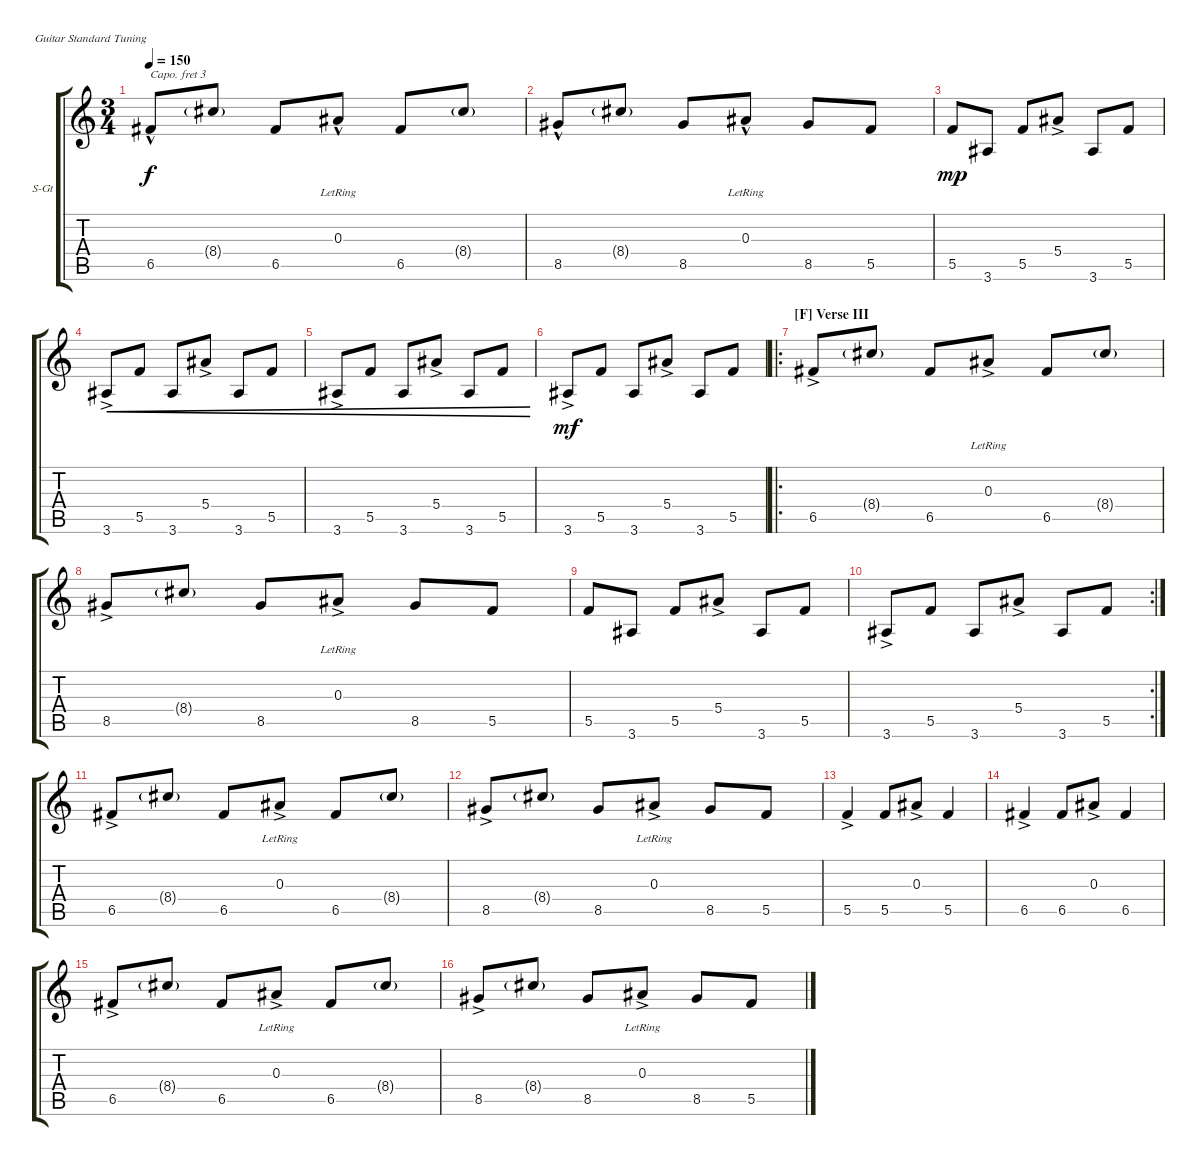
\defaultSystemsLayout 4
\bracketExtendMode groupsimilarinstruments
\firstSystemTrackNameOrientation horizontal
\otherSystemsTrackNameOrientation horizontal
\track ("Steel Guitar" "S-Gt") {instrument acousticguitarsteel}
\staff {score tabs}
\capo 3
\tuning (E4 B3 G3 D3 A2 E2)
\ts (3 4)
\tempo 150
\clef g2
\ks c
6.5{hac}.8{dy f} 8.4{g}.8 6.5.8 0.3{hac lr}.8 6.5.8 8.4{g}.8 |
8.5{hac}.8 8.4{g}.8 8.5.8 0.3{hac lr}.8 8.5.8 5.5.8 |
5.5.8{dy mp} 3.6.8 5.5.8 5.4{ac}.8 3.6.8 5.5.8 |
3.6{ac}.8{cre} 5.5.8{cre} 3.6.8{cre} 5.4{ac}.8{cre} 3.6.8{cre} 5.5.8{cre} |
3.6{ac}.8{cre} 5.5.8{cre} 3.6.8{cre} 5.4{ac}.8{cre} 3.6.8{cre} 5.5.8{cre} |
3.6{ac}.8{dy mf} 5.5.8 3.6.8 5.4{ac}.8 3.6.8 5.5.8 |
\ro
\section ("F" "Verse III")
6.5{ac}.8 8.4{g}.8 6.5.8 0.3{ac lr}.8 6.5.8 8.4{g}.8 |
8.5{ac}.8 8.4{g}.8 8.5.8 0.3{ac lr}.8 8.5.8 5.5.8 |
5.5.8 3.6.8 5.5.8 5.4{ac}.8 3.6.8 5.5.8 |
\rc 2
3.6{ac}.8 5.5.8 3.6.8 5.4{ac}.8 3.6.8 5.5.8 |
6.5{ac}.8 8.4{g}.8 6.5.8 0.3{ac lr}.8 6.5.8 8.4{g}.8 |
8.5{ac}.8 8.4{g}.8 8.5.8 0.3{ac lr}.8 8.5.8 5.5.8 |
5.5{ac}.4 5.5.8 0.3{ac}.8 5.5.4 |
6.5{ac}.4 6.5.8 0.3{ac}.8 6.5.4 |
6.5{ac}.8 8.4{g}.8 6.5.8 0.3{ac lr}.8 6.5.8 8.4{g}.8 |
8.5{ac}.8 8.4{g}.8 8.5.8 0.3{ac lr}.8 8.5.8 5.5.8
